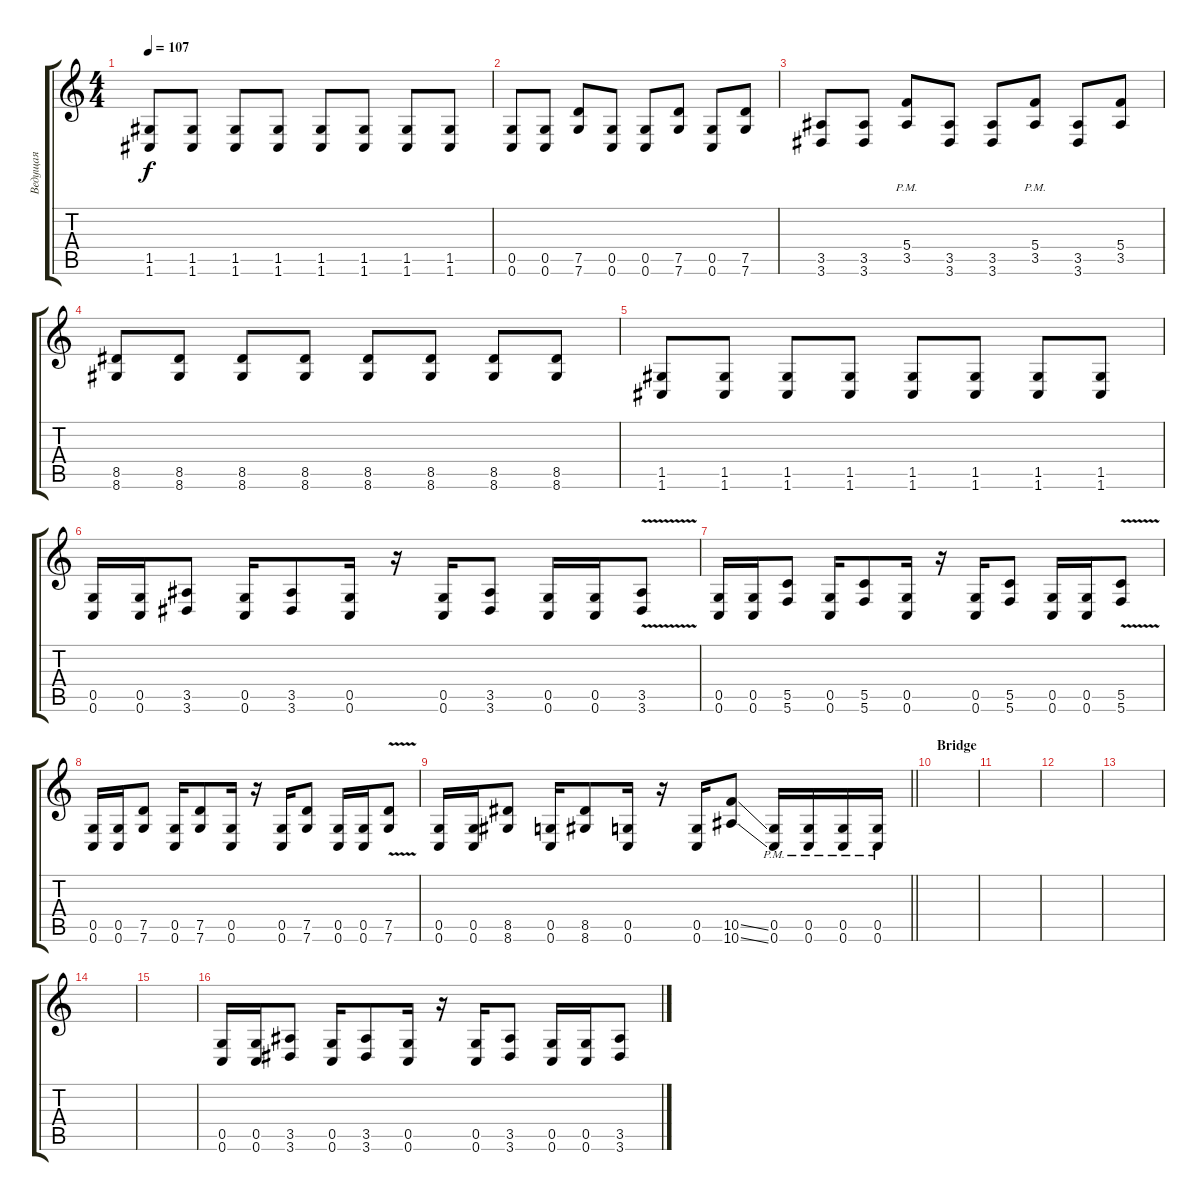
\track ("Ведущая" "Ведущая") {instrument acousticguitarsteel}
\staff {score tabs}
\tuning (D4 A3 F3 C3 G2 C2) {hide}
\ts (4 4)
\tempo 107
\clef g2
\ks c
(1.5 1.6).8{dy f} (1.5 1.6).8 (1.5 1.6).8 (1.5 1.6).8 (1.5 1.6).8 (1.5 1.6).8 (1.5 1.6).8 (1.5 1.6).8 |
(0.5 0.6).8 (0.5 0.6).8 (7.5 7.6).8 (0.5 0.6).8 (0.5 0.6).8 (7.5 7.6).8 (0.5 0.6).8 (7.5 7.6).8 |
(3.5 3.6).8 (3.5 3.6).8 (5.4 3.5{pm}).8 (3.5 3.6).8 (3.5 3.6).8 (5.4 3.5{pm}).8 (3.5 3.6).8 (5.4 3.5).8 |
(8.5 8.6).8{instrument overdrivenguitar} (8.5 8.6).8 (8.5 8.6).8 (8.5 8.6).8 (8.5 8.6).8 (8.5 8.6).8 (8.5 8.6).8 (8.5 8.6).8 |
(1.5 1.6).8 (1.5 1.6).8 (1.5 1.6).8 (1.5 1.6).8 (1.5 1.6).8 (1.5 1.6).8 (1.5 1.6).8 (1.5 1.6).8 |
(0.5 0.6).16 (0.5 0.6).16 (3.5 3.6).8 (0.5 0.6).16 (3.5 3.6).8 (0.5 0.6).16 r.16 (0.5 0.6).16 (3.5 3.6).8 (0.5 0.6).16 (0.5 0.6).16 (3.5{v} 3.6).8 |
(0.5 0.6).16 (0.5 0.6).16 (5.5 5.6).8 (0.5 0.6).16 (5.5 5.6).8 (0.5 0.6).16 r.16 (0.5 0.6).16 (5.5 5.6).8 (0.5 0.6).16 (0.5 0.6).16 (5.5{v} 5.6).8 |
(0.5 0.6).16 (0.5 0.6).16 (7.5 7.6).8 (0.5 0.6).16 (7.5 7.6).8 (0.5 0.6).16 r.16 (0.5 0.6).16 (7.5 7.6).8 (0.5 0.6).16 (0.5 0.6).16 (7.5 7.6{v}).8 |
\barLineRight lightlight
(0.5 0.6).16 (0.5 0.6).16 (8.5 8.6).8 (0.5 0.6).16 (8.5 8.6).8 (0.5 0.6).16 r.16 (0.5 0.6).16 (10.5{ss} 10.6{ss}).8 (0.5{pm} 0.6{pm}).16 (0.5{pm} 0.6{pm}).16 (0.5{pm} 0.6{pm}).16 (0.5{pm} 0.6{pm}).16 |
\section ("" "Bridge")
|
|
|
|
|
|
(0.5 0.6).16{instrument overdrivenguitar} (0.5 0.6).16 (3.5 3.6).8 (0.5 0.6).16 (3.5 3.6).8 (0.5 0.6).16 r.16 (0.5 0.6).16 (3.5 3.6).8 (0.5 0.6).16 (0.5 0.6).16 (3.5 3.6).8
